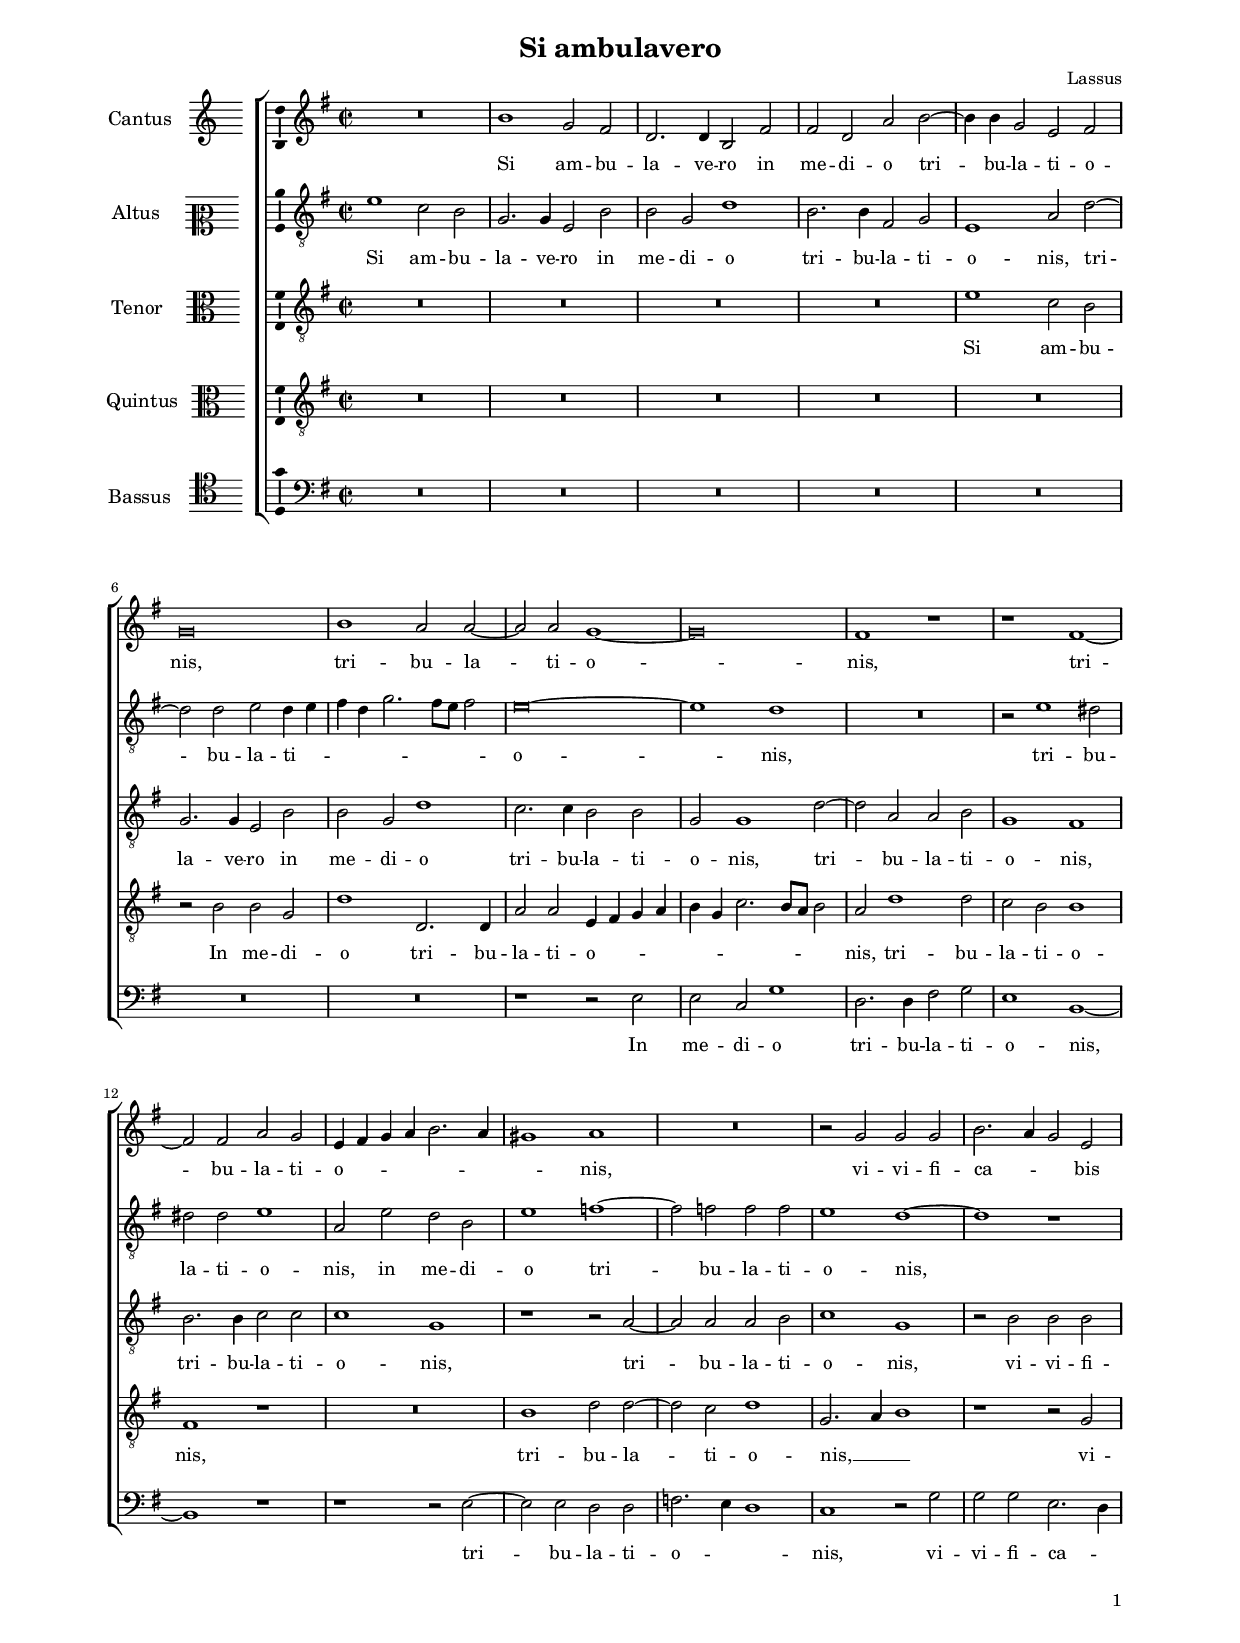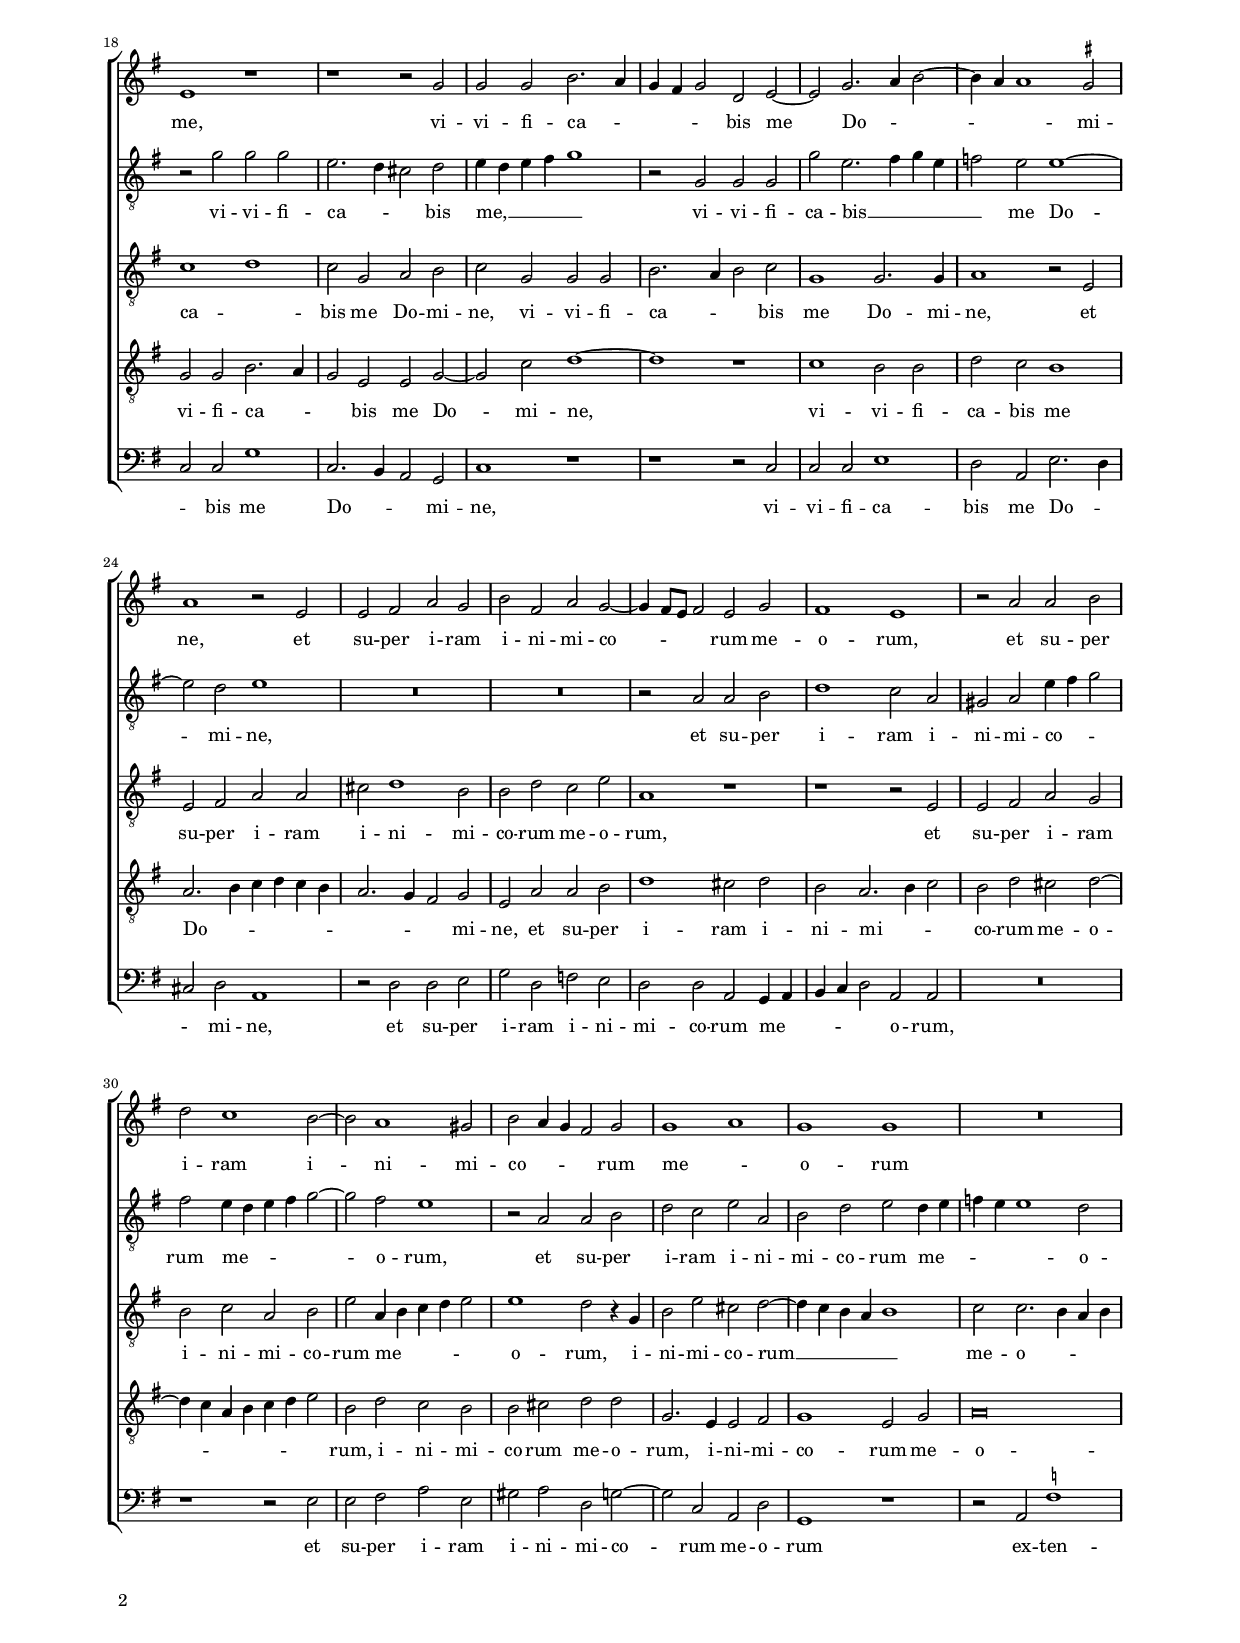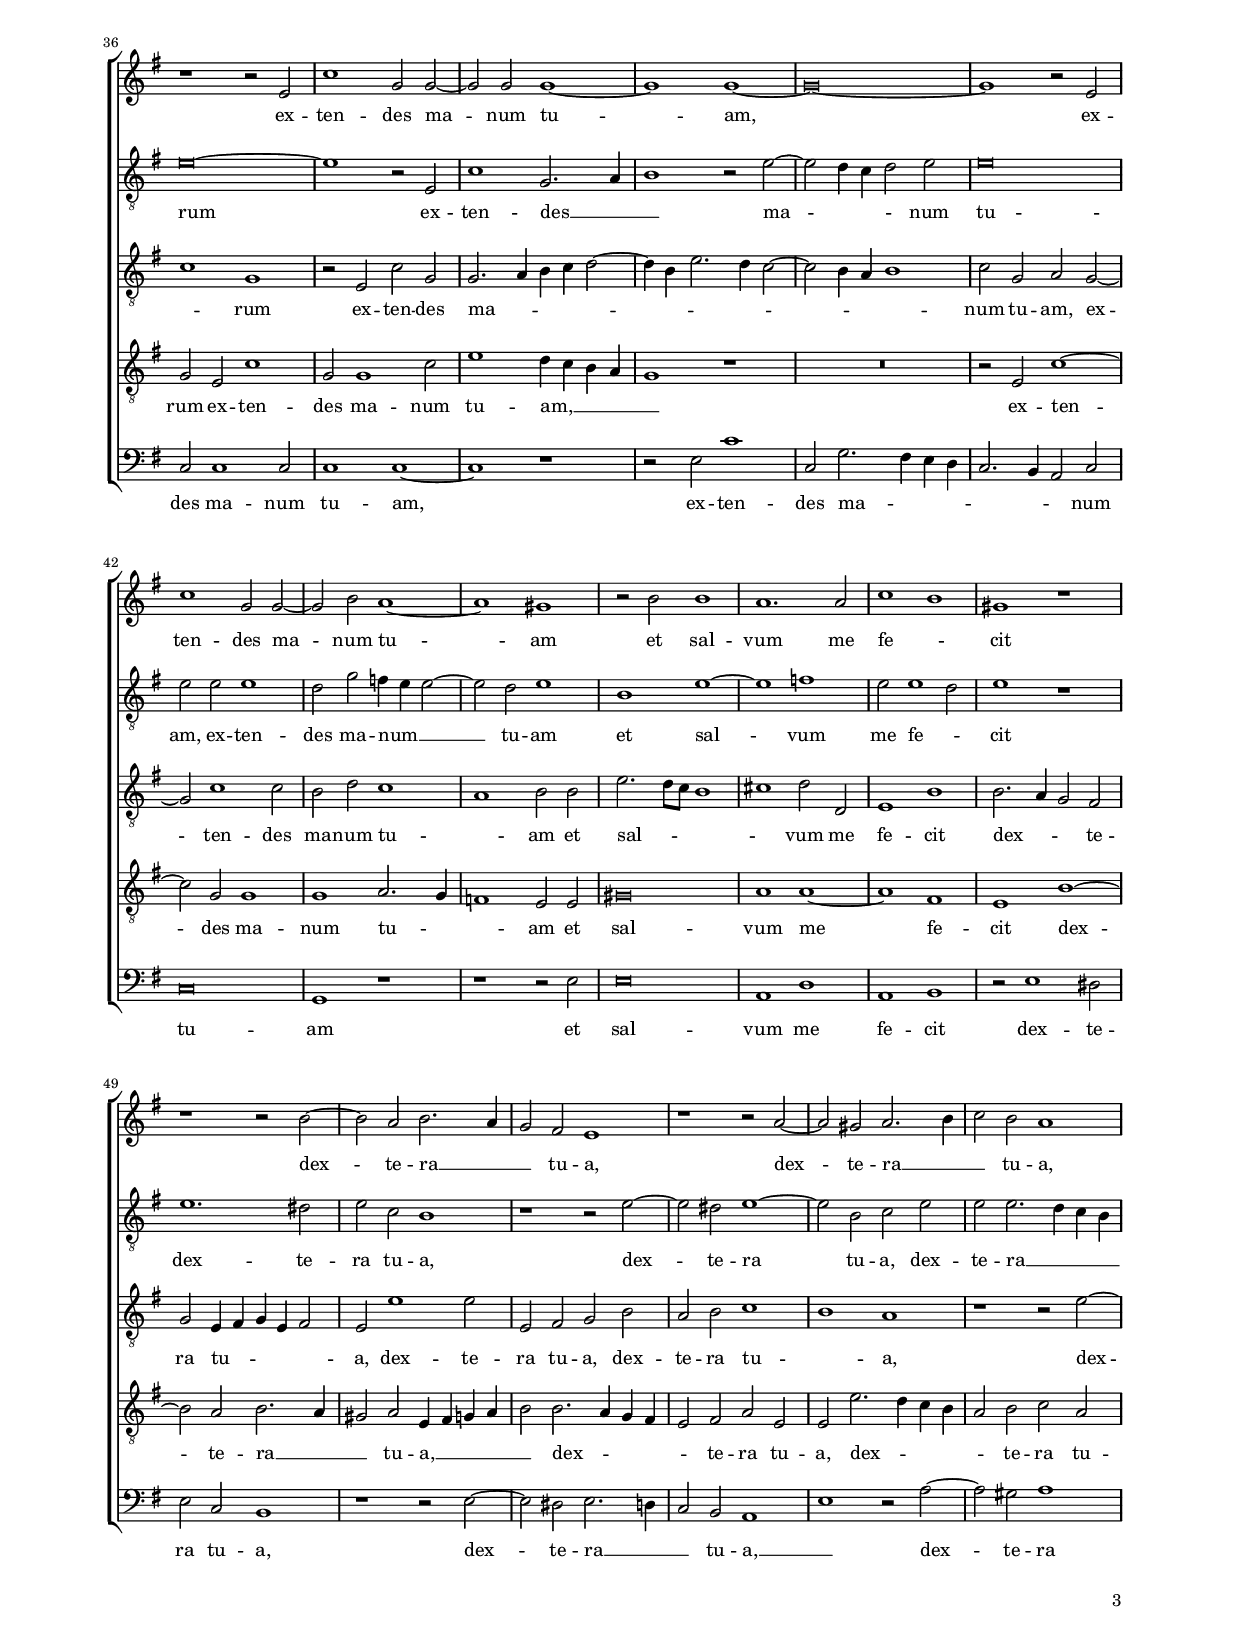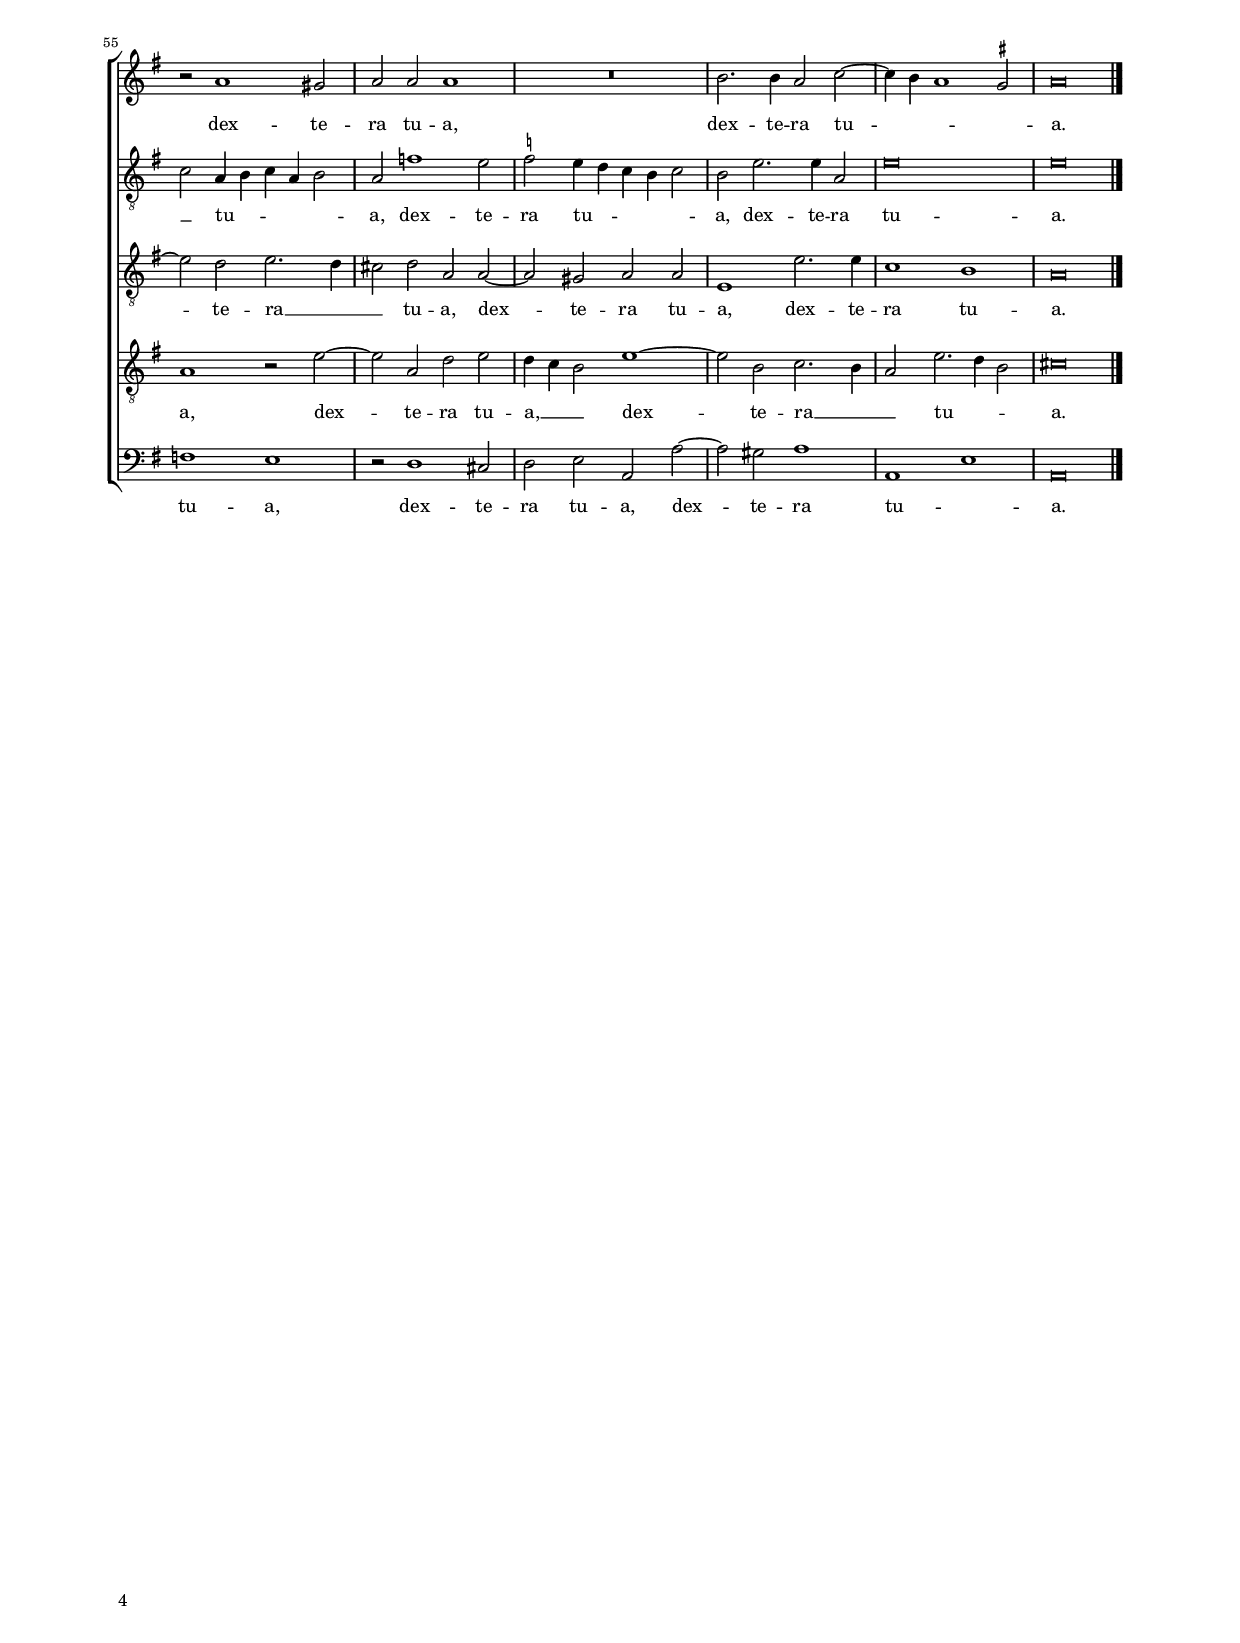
\header
{
  title="Si ambulavero"
  composer="Lassus"
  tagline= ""
}

\version "2.22.0"
\include "deutsch.ly"
#(set-global-staff-size 15)
% #(set-default-paper-size "letter")
#(ly:set-option 'point-and-click #f)

	
\paper
	{
top-margin = 1.8 \cm
	bottom-margin = 1.2 \cm
	left-margin = 2 \cm
	right-margin = 2 \cm
	ragged-bottom = ##f
	ragged-last-bottom = ##t
	print-page-number = ##f
	score-system-spacing = #'((basic-distance . 16) (minimum-distance . 14) (padding . 5) (strechability . 150))
	system-system-spacing = #'((basic-distance . 16) (minimum-distance . 14) (padding . 5) (strechability . 150))
    oddFooterMarkup=\markup   \fill-line { "" \fromproperty #'page:page-number-string }
    evenFooterMarkup=\markup  \fill-line { \fromproperty #'page:page-number-string "" }
    last-bottom-spacing = #'((basic-distance . 12) (minimum-distance . 7) (padding . 4))
%   systems-per-page = 3
%	print-all-headers = ##t
%	print-first-page-number = ##t
%	first-page-number = 1
	}

	
global = {
	\key c \major
	\time 2/2 \set Score.measureLength = #(ly:make-moment 2/1)
    \set Score.tempoHideNote = ##t
    \tempo 2 = 90
    \skip 1*2*60 \bar "|."
	}

	ficta = { \once \set suggestAccidentals = ##t }
	
	forget = #(define-music-function (music) (ly:music?) #{
		\accidentalStyle forget
		$music
		\accidentalStyle default
		#})
	
	m = \melisma
	me = \melismaEnd



incipitcantus = \markup { \score {
	{
	\set Staff.instrumentName = \markup { \fontsize #1 "Cantus" }
	\key c \major
	\clef violin
	s4 \bar ""
	}
	\layout  {
	raggedright = ##t
	indent = 1.6 \cm
	line-width = 2.5\cm
	\context { \Staff \remove Time_signature_engraver }
	\override Staff.Clef.Y-extent = #'(0 . 0)
	}} \hspace #1 }
	
      
incipitaltus = \markup { \score {
	{
	\set Staff.instrumentName = \markup { \fontsize #1 "Altus" }
	\key c \major
	\clef mezzosoprano
	s4 \bar ""
	}
	\layout  {
	raggedright = ##t
	indent = 1.6 \cm
	line-width = 2.5\cm
	\context { \Staff \remove Time_signature_engraver }
	\override Staff.Clef.Y-extent = #'(0 . 0)
	}} \hspace #1 }


incipittenor = \markup { \score {
	{
	\set Staff.instrumentName = \markup { \fontsize #1 "Tenor" }
	\key c \major
	\clef alto
	s4 \bar ""
	}
	\layout  {
	raggedright = ##t
	indent = 1.6 \cm
	line-width = 2.5\cm
	\context { \Staff \remove Time_signature_engraver }
	\override Staff.Clef.Y-extent = #'(0 . 0)
	}} \hspace #1 }
      
      
incipitquintus = \markup { \score {
	{
	\set Staff.instrumentName = \markup { \fontsize #1 "Quintus" }
	\key c \major
	\clef alto
	s4 \bar ""
	}
	\layout  {
	raggedright = ##t
	indent = 1.6 \cm
	line-width = 2.5\cm
	\context { \Staff \remove Time_signature_engraver }
	\override Staff.Clef.Y-extent = #'(0 . 0)
	}} \hspace #1 }
      
      
incipitbassus = \markup { \score {
	{
	\set Staff.instrumentName = \markup { \fontsize #1 "Bassus" }
	\key c \major
	\clef tenor
	s4 \bar ""
	}
	\layout  {
	raggedright = ##t
	indent = 1.6 \cm
	line-width = 2.5\cm
	\context { \Staff \remove Time_signature_engraver }
	\override Staff.Clef.Y-extent = #'(0 . 0)
	}} \hspace #1 }


cantus =  \relative c''
	{
	R\breve
	e1 c2 h
	g2. g4 e2 h'
	h2 g d' e~
%5
	e4 e c2 a h |
	c\breve
	e1 d2 d~
	d2 d c1~
	c\breve
%10
	h1 r |
	r1 h~ |
	h2 h d c
	a4 \m h c d e2. d4
	cis1 \me d1
%15
	R\breve |
	r2 c c c
	e2. \m d4 c2 \me a
	a1 r
	r1 r2 c
%20
	c2 c e2. \m d4 |
	c h c2 \me g2 a~
	a2 c2. \m d4 e2~
	e4 d d1 \me \ficta cis2
	d1 r2 a
%25
	a2 h d2 c |
	e2 h d c~
	c4 \m h8 a h2 \me a2 c
	h1 a
	r2 d d e
%30
	g2 f1 e2~ |
	e2 d1 cis2
	e2 \m d4 c h2 \me c
	c1 \m d1 \me
	c1 c
%35
	R\breve |
	r1 r2 a
	f'1 c2 c~
	c2 c c1~
	c1 c~
%40
	c\breve~ |
	c1 r2 a
	f'1 c2 c~
	c2 e d1~
	d1 cis
%45
	r2 e e1 |
	d1. d2
	f1 \m e1 \me
	cis 1 r
	r1 r2 e~
%50
	e2 d e2. \m d4 |
	c2 \me h a1
	r1 r2 d~
	d2 cis d2. \m e4
	f2 \me e d1
%55
	r2 d1 cis2 |
	d2 d d1
	R\breve
	e2. e4 d2 f~
	f4 \m e d1 \ficta cis2 \me
%60
	d\breve \bar "|." |
	}


altus =  \relative c'
        {
	a'1 f2 e
	c2. c4 a2 e'
	e2 c g'1
	e2. e4 h2 c
%5
	a1 d2 g~ |
	g2 g a g4 \m a
	h4 g c2. h8 a h2 \me
	a\breve~
	a1 g
%10
	R\breve |
	r2 a1 gis2
	gis2 gis a1
	d,2 a' g e
	a1 b~
%15
	b2 b b b |
	a1 g~
	g1 r
	r2 c c c
	a2. \m g4 fis2 \me g
%20
	a4 \m g a h c1 \me |
	r2 c, c c
	c'2 a2. \m h4 c a
	b2 \me a a1~
	a2 g a1
%25
	R\breve |
	R\breve
	r2 d, d e
	g1 f2 d
	cis2 d a'4 \m h c2 \me
%30
	h2 a4 \m g a h c2~ |
	c2 \me h a1
	r2 d, d e
	g2 f a d,
	e2 g a g4 \m a
%35
	b4 a a1 \me g2 |
	a\breve~
	a1 r2 a,
	f'1 c2. \m d4
	e1 \me r2 a~
%40
	a2 \m g4 f g2 \me a |
	a\breve
	a2 a a1
	g2 c b4 \m a a2~
	a2 \me g a1
%45
	e1 a~ |
	a1 b
	a2 a1 \m g2 \me
	a1 r
	a1. gis2
%50
	a2 f e1 |
	r1 r2 a~
	a2 gis a1~
	a2 e f a
	a2 a2. \m g4 f e
%55
	f2 \me d4 \m e f d e2 \me |
	d2 b'1 a2
	\ficta b2 a4 \m g f e f2 \me
	e2 a2. a4 d,2
	a'\breve
%60
	a\breve |
	}


tenor =  \relative c'
	{
	R\breve
	R\breve
	R\breve
	R\breve
%5
	a'1 f2 e |
	c2. c4 a2 e'
	e2 c g'1
	f2. f4 e2 e
	c2 c1 g'2~
%10
	g2 d d e |
	c1 h
	e2. e4 f2 f
	f1 c
	r1 r2 d~
%15
	d2 d d e |
	f1 c
	r2 e e e
	f1 \m g \me
	f2 c d e
%20
	f2 c c c |
	e2. \m d4 e2 \me f
	c1 c2. c4
	d1 r2 a
	a2 h d d
%25
	fis2  g1 e2 |
	e2 g f a
	d,1 r
	r1 r2 a
	a2 h d c
%30
	e2 f d e |
	a2 d,4 \m e f g a2 \me
	a1 g2 r4 c,
	e2 a fis g~
	g4 \m f e d e1 \me
%35
	f2 f2. \m e4 d e |
	f1 \me c
	r2 a f' c
	c2. \m d4 e f g2~
	g4 e a2. g4 f2~
%40
	f2 e4 d e1 \me |
	f2 c d c~
	c2 f1 f2
	e2 g f1 \m
	d1 \me e2 e
%45
	a2. \m g8 f e1 |
	fis1 \me g2 g,
	a1 e'
	e2. \m d4 c2 \me h
	c2 a4 \m h c a h2 \me
%50
	a2 a'1 a2 |
	a,2 h c e
	d2 e f1 \m
	e1 \me d
	r1 r2 a'~
%55
	a2 g a2. \m g4 |
	fis2 \me g d d~
	d2 cis d d
	a1 a'2. a4
	f1 e
%60
	d\breve |
	}

	
quintus  =  \relative c'
	{
	R\breve
	R\breve
	R\breve
	R\breve
%5
	R\breve |
	r2 e e c
	g'1 g,2. g4
	d'2 d a4 \m h c d
	e4 c f2. e8 d e2 \me
%10
	d2 g1 g2 |
	f2 e e1
	h1 r
	R\breve
	e1 g2 g~
%15
	g2 f g1 |
	c,2. \m d4 e1 \me
	r1 r2 c
	c2 c e2. \m d4
	c2 \me a a c~
%20
	c2 f g1~ |
	g1 r
	f1 e2 e
	g2 f e1
	d2. \m e4 f g f e
%25
	d2. c4 h2 \me c |
	a2 d d e
	g1 fis2 g
	e2 d2. \m e4 f2 \me
	e2 g fis g~
%30
	g4 \m f d e f g a2 \me |
	e2 g f e
	e2 fis g g
	c,2. a4 a2 h
	c1 a2 c
%35
	d\breve |
	c2 a f'1
	c2 c1 f2
	a1 g4 \m f e d
	c1 \me r
%40
	R\breve |
	r2 a f'1~
	f2 c c1
	c1 d2. \m c4
	b1 \me a2 a
%45
	cis\breve |
	d1 d~
	d1 h
	a1 e'~
	e2 d e2. \m d4
%50
	cis2 \me d a4 \m h c d |
	e2 \me e2. \m d4 c h
	a2 \me h d a
	a2 a'2. \m g4 f e
	d2 \me e f d
%55
	d1 r2 a'~ |
	a2 d, g a
	g4 \m f e2 \me a1~
	a2 e f2. \m e4
	d2 \me a'2. \m g4 e2 \me
%60
	fis\breve |
	}


bassus  =  \relative c
	{
	R\breve
	R\breve
	R\breve
	R\breve
%5
	R\breve |
	R\breve
	R\breve
	r1 r2 a'
	a2 f c'1
%10
	g2. g4 h2 c |
	a1 e~
	e1 r
	r1 r2 a~
	a2 a g g
%15
	b2. \m a4 g1 \me |
	f1 r2 c'
	c2 c a2. \m g4
	f2 \me f c'1
	f,2. \m e4 d2 \me c
%20
	f1 r |
	r1 r2 f
	f2 f a1
	g2 d a'2. \m g4
	fis2 \me g d1
%25
	r2 g g a |
	c2 g b2 a
	g2 g  d c4 \m d
	e4 f g2 \me d d
	R\breve
%30
	r1 r2 a' |
	a2 h d a
	cis2 d g, c~
	c2 f, d g
	c,1 r
%35
	r2 d \ficta b'1 |
	f2 f1 f2
	f1 f~
	f1 r
	r2 a f'1
%40
	f,2 c'2. \m h4 a g |
	f2. e4 d2 \me f
	f\breve
	c1 r
	r1 r2 a'
%45
	a\breve |
	d,1 g
	d1 e
	r2 a1 gis2
	a2 f e1
%50
	r1 r2 a~ |
	a2 gis a2. \m g4
	f2 \me e d1 \m
	a'1 \me r2 d~
	d2 cis d1
%55
	b1 a |
	r2 g1 fis2
	g2 a d, d'~
	d2 cis d1
	d,1 \m a' \me
%60
	d,\breve |
	}

lyricscantus = \lyricmode {
	Si am -- bu -- la -- ve -- ro in me -- di -- o tri -- bu -- la -- ti -- o -- nis,
	tri -- bu -- la -- ti -- o -- nis,
	tri -- bu -- la -- ti -- o -- nis,
	vi -- vi -- fi -- ca -- bis me,
	vi -- vi -- fi -- ca -- bis me Do -- mi -- ne,
	et su -- per i -- ram i -- ni -- mi -- co -- rum me -- o -- rum,
	et su -- per i -- ram i -- ni -- mi -- co -- rum me -- o -- rum
	ex -- ten -- des ma -- num tu -- am,
	ex -- ten -- des ma -- num tu -- am
	et sal -- vum me fe -- cit dex -- te -- ra __ tu -- a,
	dex -- te -- ra __ tu -- a,
	dex -- te -- ra tu -- a,
	dex -- te -- ra tu -- a.
	}


lyricsaltus = \lyricmode {
	Si am -- bu -- la -- ve -- ro in me -- di -- o tri -- bu -- la -- ti -- o -- nis,
	tri -- bu -- la -- ti -- o -- nis,
	tri -- bu -- la -- ti -- o -- nis,
	in me -- di -- o tri -- bu -- la -- ti -- o -- nis,
	vi -- vi -- fi -- ca -- bis me, __
	vi -- vi -- fi -- ca -- bis __ me Do -- mi -- ne,
	et su -- per i -- ram i -- ni -- mi -- co -- rum me -- o -- rum,
	et su -- per i -- ram i -- ni -- mi -- co -- rum me -- o -- rum
	ex -- ten -- des __ ma -- num tu -- am,
	ex -- ten -- des ma -- num __ tu -- am
	et sal -- vum me fe -- cit dex -- te -- ra tu -- a,
	dex -- te -- ra tu -- a,
	dex -- te -- ra __ tu -- a,
	dex -- te -- ra tu -- a,
	dex -- te -- ra tu -- a.
	}


lyricstenor = \lyricmode {
	Si am -- bu -- la -- ve -- ro in me -- di -- o tri -- bu -- la -- ti -- o -- nis,
	tri -- bu -- la -- ti -- o -- nis,
	tri -- bu -- la -- ti -- o -- nis,
	tri -- bu -- la -- ti -- o -- nis,
	vi -- vi -- fi -- ca -- bis me Do -- mi -- ne,
	vi -- vi -- fi -- ca -- bis me Do -- mi -- ne,
	et su -- per i -- ram i -- ni -- mi -- co -- rum me -- o -- rum,
	et su -- per i -- ram i -- ni -- mi -- co -- rum me -- o -- rum,
	i -- ni -- mi -- co -- rum __ me -- o -- rum
	ex -- ten -- des ma -- num tu -- am,
	ex -- ten -- des ma -- num tu -- am
	et sal -- vum me fe -- cit dex -- te -- ra tu -- a,
	dex -- te -- ra tu -- a,
	dex -- te -- ra tu -- a,
	dex -- te -- ra __ tu -- a,
	dex -- te -- ra tu -- a,
	dex -- te -- ra tu -- a.
	}


lyricsquintus = \lyricmode {
	In me -- di -- o tri -- bu -- la -- ti -- o -- nis,
	tri -- bu -- la -- ti -- o -- nis,
	tri -- bu -- la -- ti -- o -- nis, __
	vi -- vi -- fi -- ca -- bis me Do -- mi -- ne,
	vi -- vi -- fi -- ca -- bis me Do -- mi -- ne,
	et su -- per i -- ram i -- ni -- mi -- co -- rum me -- o -- rum,
	i -- ni -- mi -- co -- rum me -- o -- rum,
	i -- ni -- mi -- co -- rum me -- o -- rum
	ex -- ten -- des ma -- num tu -- am, __
	ex -- ten -- des ma -- num tu -- am
	et sal -- vum me fe -- cit dex -- te -- ra __ tu -- a, __
	dex -- te -- ra tu -- a,
	dex -- te -- ra tu -- a,
	dex -- te -- ra tu -- a, __
	dex -- te -- ra __ tu -- a.
	}


lyricsbassus = \lyricmode {
	In me -- di -- o tri -- bu -- la -- ti -- o -- nis,
	tri -- bu -- la -- ti -- o -- nis,
	vi -- vi -- fi -- ca -- bis me Do -- mi -- ne,
	vi -- vi -- fi -- ca -- bis me Do -- mi -- ne,
	et su -- per i -- ram i -- ni -- mi -- co -- rum me -- o -- rum,
	et su -- per i -- ram i -- ni -- mi -- co -- rum me -- o -- rum
	ex -- ten -- des ma -- num tu -- am,
	ex -- ten -- des ma -- num tu -- am
	et sal -- vum me fe -- cit dex -- te -- ra tu -- a,
	dex -- te -- ra __ tu -- a, __
	dex -- te -- ra tu -- a,
	dex -- te -- ra tu -- a,
	dex -- te -- ra tu -- a.
	}


\score
{  
    \transpose c g, {
	\new ChoirStaff \with { \override StaffGrouper.staff-staff-spacing.basic-distance = #12 }
	<<

	\new Staff << \global
	\new Voice="v1" {
		\set Staff.instrumentName=\incipitcantus
%		\set Staff.instrumentName= "S"
		\set Staff.midiInstrument = "reed organ"
		\clef violin
		\cantus }
	\new Lyrics \lyricsto "v1" {\lyricscantus }
	>>


	\new Staff << \global
	\new Voice="v2" {
		\set Staff.instrumentName=\incipitaltus
%		\set Staff.instrumentName= "A"
		\set Staff.midiInstrument = "reed organ"
        \clef "G_8"
		\altus}
	\new Lyrics \lyricsto "v2" {\lyricsaltus }
	>>


	\new Staff << \global
	\new Voice="v3" {
		\set Staff.instrumentName=\incipittenor
%		\set Staff.instrumentName= "T"
		\set Staff.midiInstrument = "reed organ"
        \clef "G_8"
		\tenor }
	\new Lyrics \lyricsto "v3" {\lyricstenor }
	>>


	\new Staff << \global
	\new Voice="v5" {
		\set Staff.instrumentName=\incipitquintus
%		\set Staff.instrumentName= "Q"
		\set Staff.midiInstrument = "reed organ"
		\clef "G_8"
		\quintus}
	\new Lyrics \lyricsto "v5" {\lyricsquintus }
	>>


	\new Staff << \global
	\new Voice="v4" {
		\set Staff.instrumentName=\incipitbassus
%		\set Staff.instrumentName= "B"
		\set Staff.midiInstrument = "reed organ"
		\clef bass 
		\bassus }
	\new Lyrics \lyricsto "v4" {\lyricsbassus}
	>>

	>>
	} % transpose

	\layout
	{
	indent = 2.5\cm
	\context { \Staff \override TimeSignature.break-visibility = #end-of-line-invisible }
	\context { \Lyrics \override VerticalAxisGroup.nonstaff-relatedstaff-spacing.padding = #1.5 }
%	\context { \Lyrics \override LyricText.font-size = #1 }
	\context { \Staff \consists "Ambitus_engraver" }
	\context { \Score \override BarNumber.padding = #2 }
	\context { \Voice \override NoteHead.style = #'baroque }
	}
	
\midi
	{
	}
	
}


% EOF
